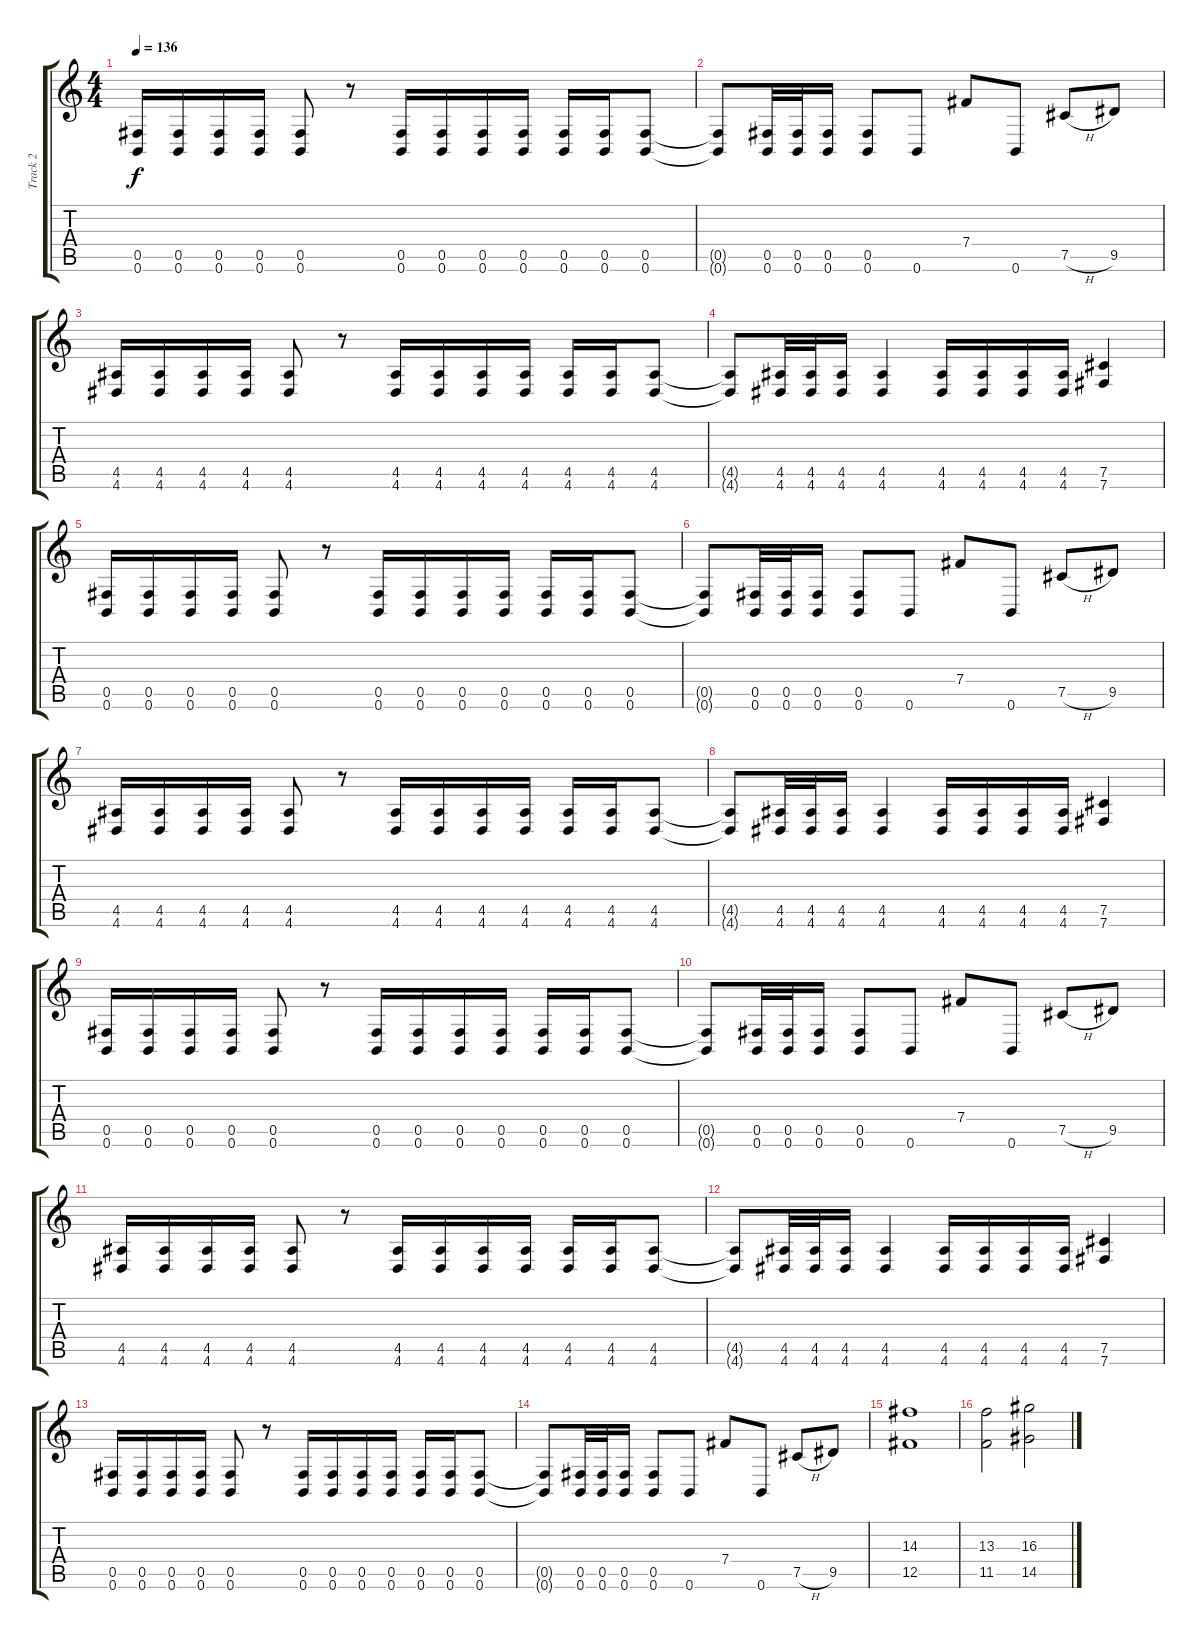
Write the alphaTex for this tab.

\track ("Track 2" "Track 2") {instrument distortionguitar}
\staff {score tabs}
\tuning (Db4 Ab3 E3 B2 Gb2 B1) {hide}
\ts (4 4)
\tempo 136
\clef g2
\ks c
(0.5 0.6).16{dy f} (0.5 0.6).16 (0.5 0.6).16 (0.5 0.6).16 (0.5 0.6).8 r.8 (0.5 0.6).16 (0.5 0.6).16 (0.5 0.6).16 (0.5 0.6).16 (0.5 0.6).16 (0.5 0.6).16 (0.5 0.6).8 |
(0.5{t} 0.6{t}).8 (0.5 0.6).32 (0.5 0.6).32 (0.5 0.6).16 (0.5 0.6).8 0.6.8 7.4.8 0.6.8 7.5{h}.8 9.5.8 |
(4.5 4.6).16 (4.5 4.6).16 (4.5 4.6).16 (4.5 4.6).16 (4.5 4.6).8 r.8 (4.5 4.6).16 (4.5 4.6).16 (4.5 4.6).16 (4.5 4.6).16 (4.5 4.6).16 (4.5 4.6).16 (4.5 4.6).8 |
(4.5{t} 4.6{t}).8 (4.5 4.6).32 (4.5 4.6).32 (4.5 4.6).16 (4.5 4.6).4 (4.5 4.6).16 (4.5 4.6).16 (4.5 4.6).16 (4.5 4.6).16 (7.5 7.6).4 |
(0.5 0.6).16 (0.5 0.6).16 (0.5 0.6).16 (0.5 0.6).16 (0.5 0.6).8 r.8 (0.5 0.6).16 (0.5 0.6).16 (0.5 0.6).16 (0.5 0.6).16 (0.5 0.6).16 (0.5 0.6).16 (0.5 0.6).8 |
(0.5{t} 0.6{t}).8 (0.5 0.6).32 (0.5 0.6).32 (0.5 0.6).16 (0.5 0.6).8 0.6.8 7.4.8 0.6.8 7.5{h}.8 9.5.8 |
(4.5 4.6).16 (4.5 4.6).16 (4.5 4.6).16 (4.5 4.6).16 (4.5 4.6).8 r.8 (4.5 4.6).16 (4.5 4.6).16 (4.5 4.6).16 (4.5 4.6).16 (4.5 4.6).16 (4.5 4.6).16 (4.5 4.6).8 |
(4.5{t} 4.6{t}).8 (4.5 4.6).32 (4.5 4.6).32 (4.5 4.6).16 (4.5 4.6).4 (4.5 4.6).16 (4.5 4.6).16 (4.5 4.6).16 (4.5 4.6).16 (7.5 7.6).4 |
(0.5 0.6).16 (0.5 0.6).16 (0.5 0.6).16 (0.5 0.6).16 (0.5 0.6).8 r.8 (0.5 0.6).16 (0.5 0.6).16 (0.5 0.6).16 (0.5 0.6).16 (0.5 0.6).16 (0.5 0.6).16 (0.5 0.6).8 |
(0.5{t} 0.6{t}).8 (0.5 0.6).32 (0.5 0.6).32 (0.5 0.6).16 (0.5 0.6).8 0.6.8 7.4.8 0.6.8 7.5{h}.8 9.5.8 |
(4.5 4.6).16 (4.5 4.6).16 (4.5 4.6).16 (4.5 4.6).16 (4.5 4.6).8 r.8 (4.5 4.6).16 (4.5 4.6).16 (4.5 4.6).16 (4.5 4.6).16 (4.5 4.6).16 (4.5 4.6).16 (4.5 4.6).8 |
(4.5{t} 4.6{t}).8 (4.5 4.6).32 (4.5 4.6).32 (4.5 4.6).16 (4.5 4.6).4 (4.5 4.6).16 (4.5 4.6).16 (4.5 4.6).16 (4.5 4.6).16 (7.5 7.6).4 |
(0.5 0.6).16 (0.5 0.6).16 (0.5 0.6).16 (0.5 0.6).16 (0.5 0.6).8 r.8 (0.5 0.6).16 (0.5 0.6).16 (0.5 0.6).16 (0.5 0.6).16 (0.5 0.6).16 (0.5 0.6).16 (0.5 0.6).8 |
(0.5{t} 0.6{t}).8 (0.5 0.6).32 (0.5 0.6).32 (0.5 0.6).16 (0.5 0.6).8 0.6.8 7.4.8 0.6.8 7.5{h}.8 9.5.8 |
(14.3 12.5).1 |
(13.3 11.5).2 (16.3 14.5).2
